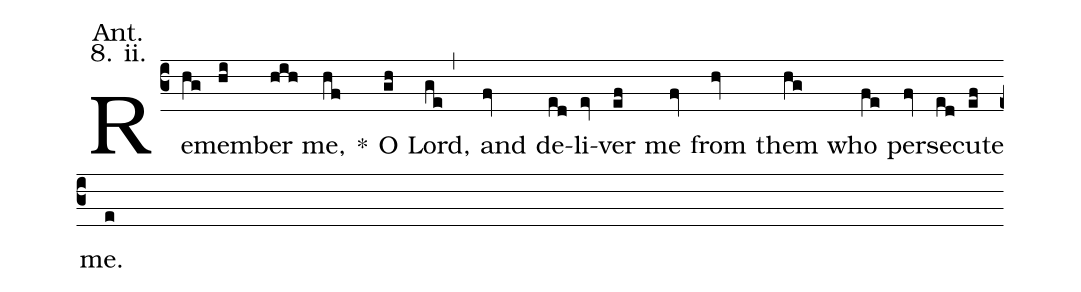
annotation: Ant.;
annotation: 8. ii.;
%%
(c3) Re(hg)mem(hi)ber(hih) me,(hf) <sp>*</sp>() O(gh) Lord,(ge,) and(fv) de(ed)li(ev)ver(ef) me(fv) from(hv) them(hg) who(fe) per(fv)se(ed)cute(ef) me.(e)
